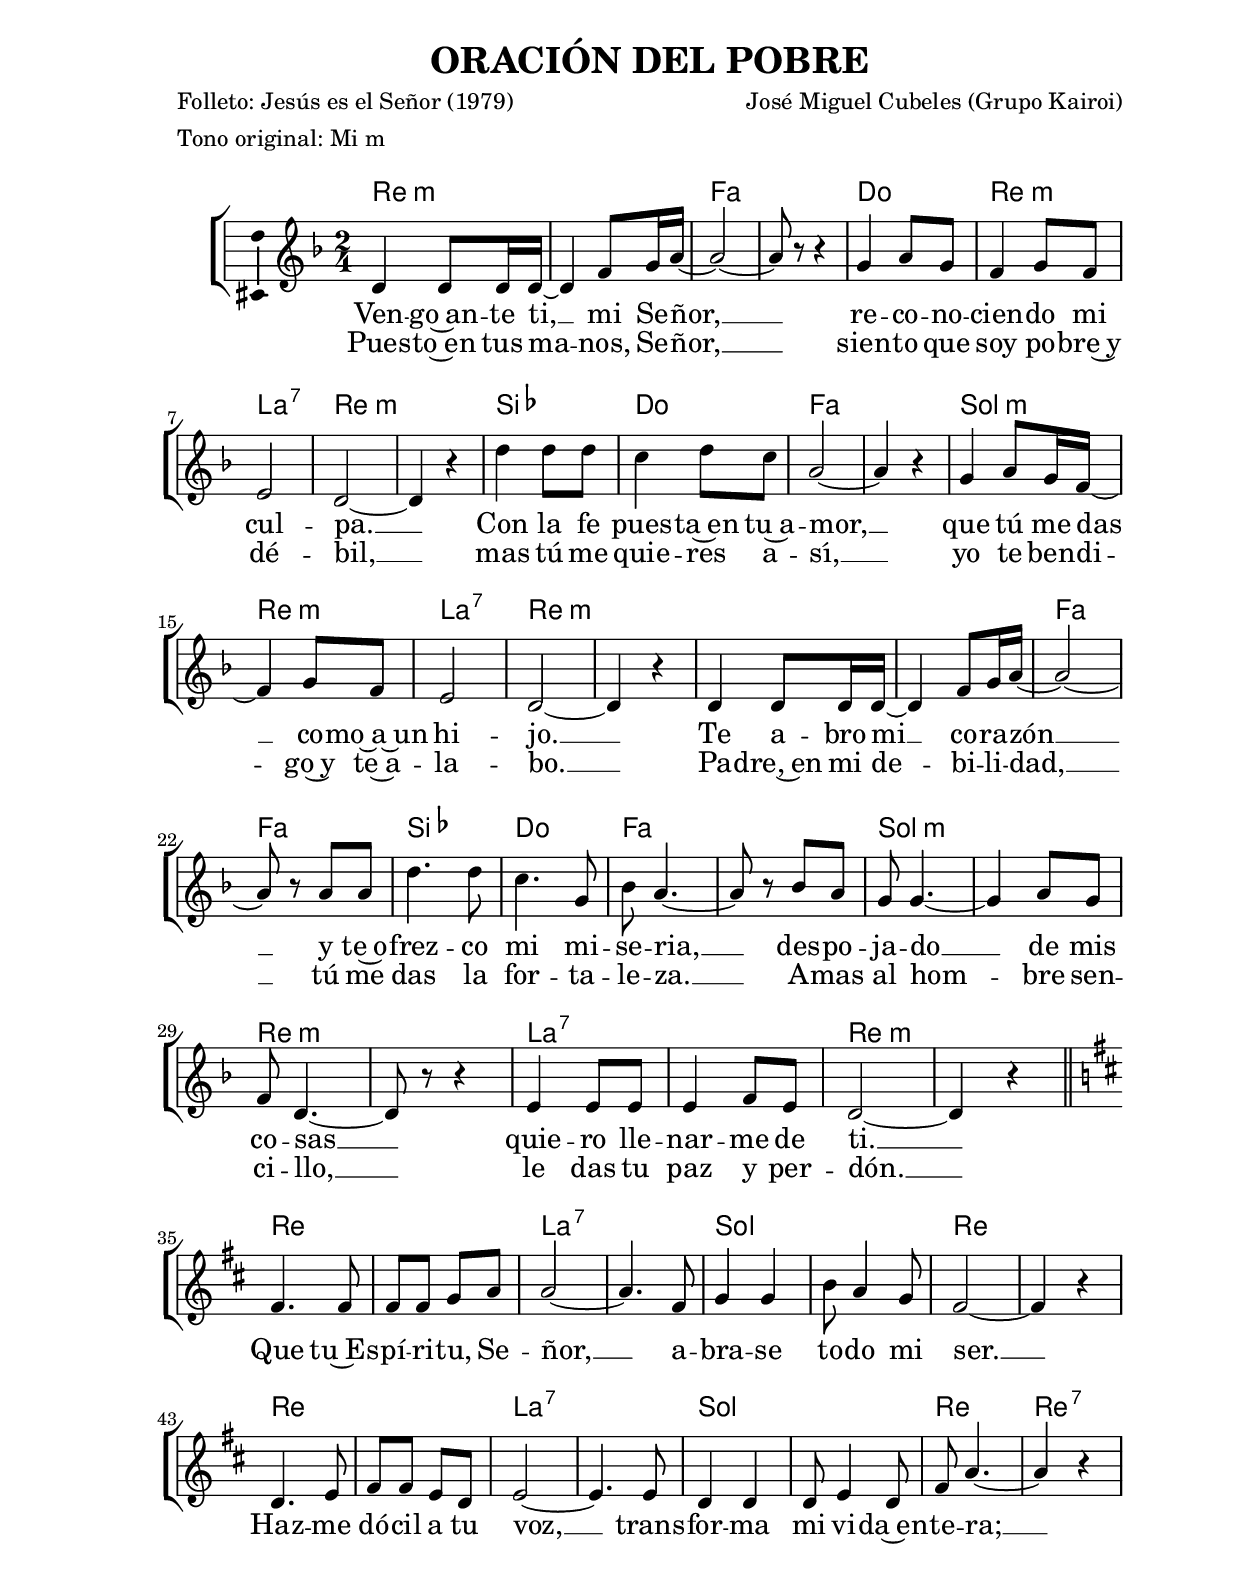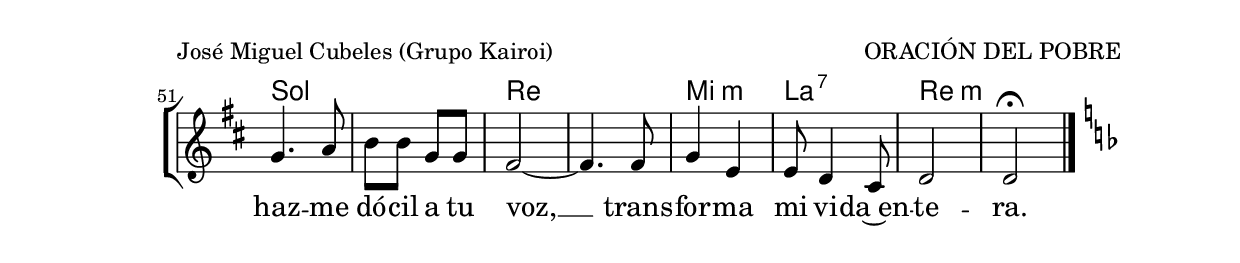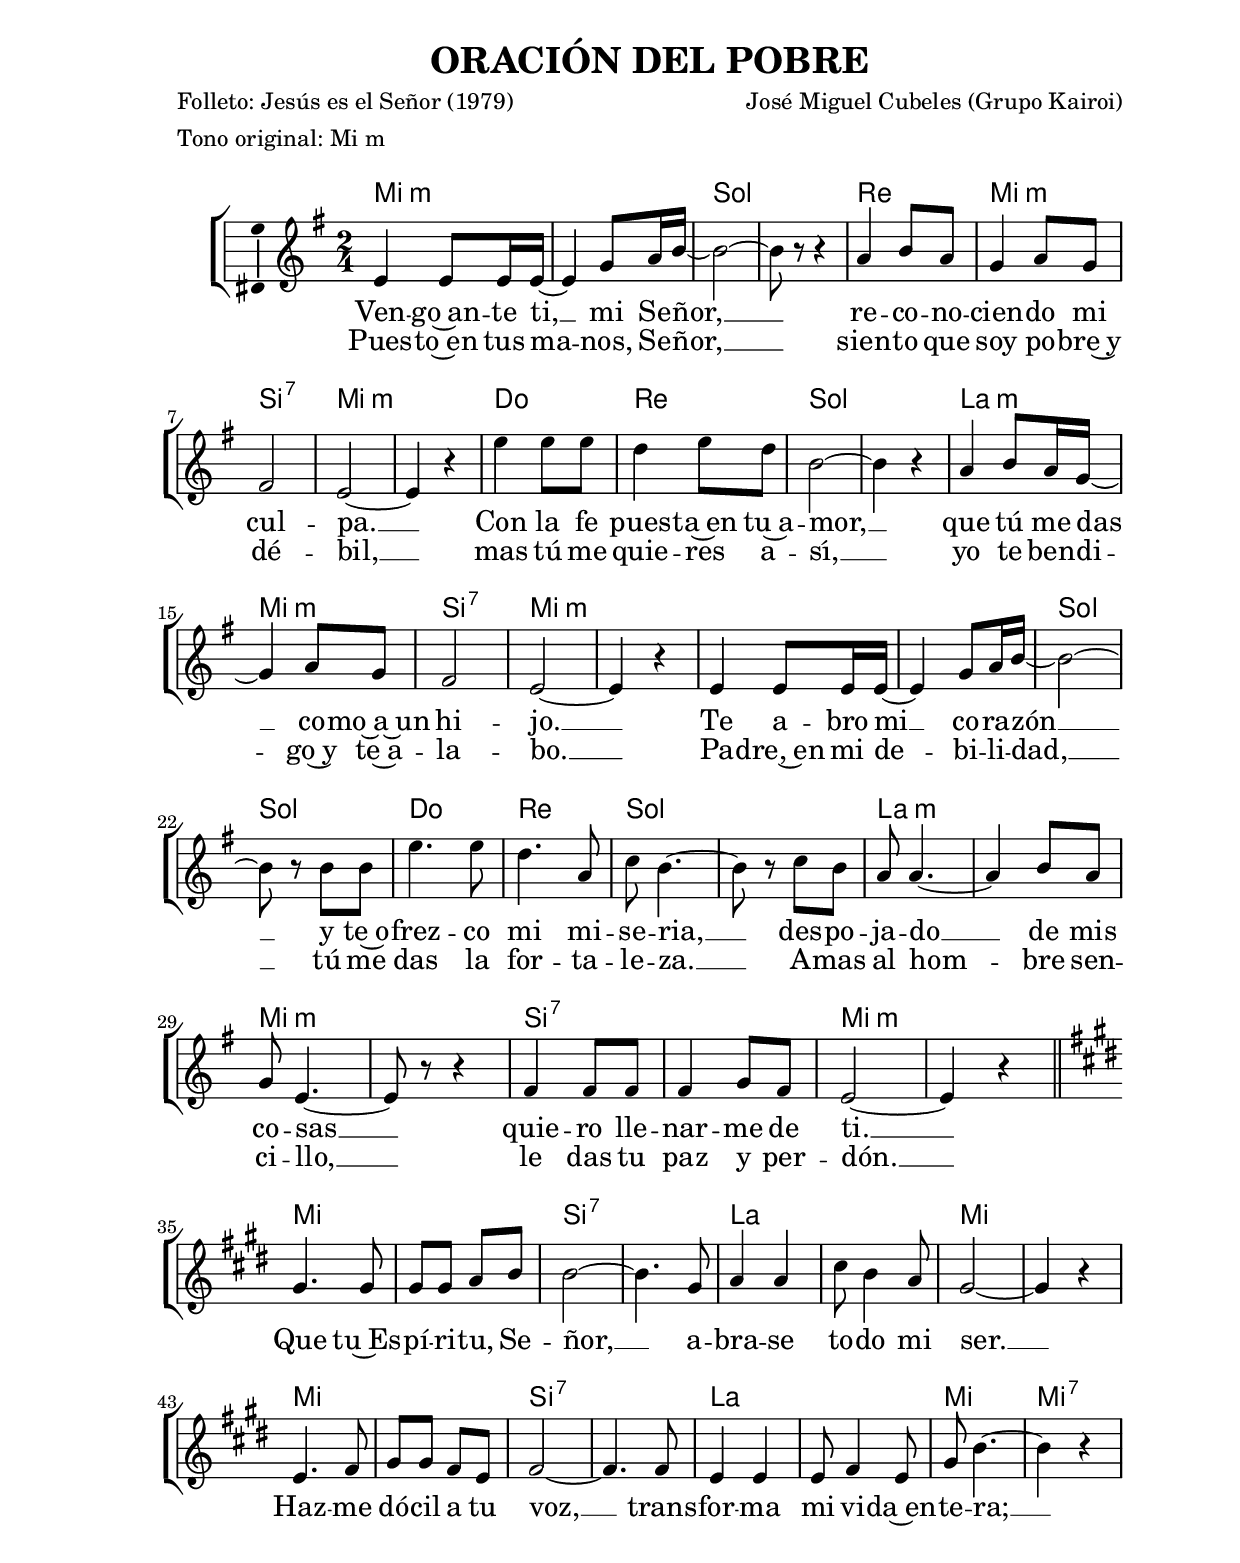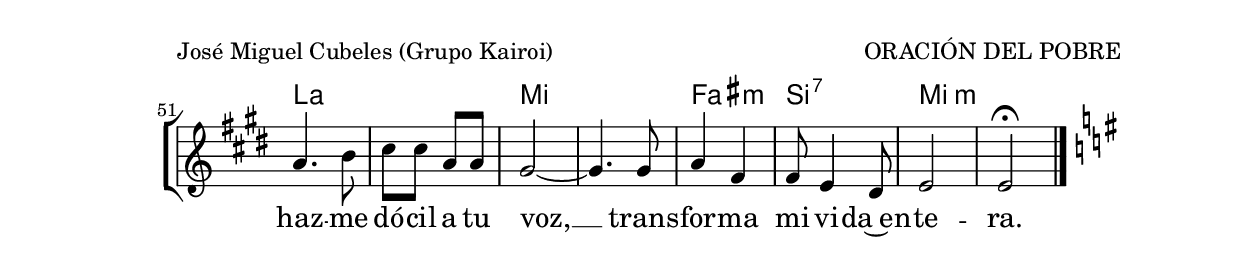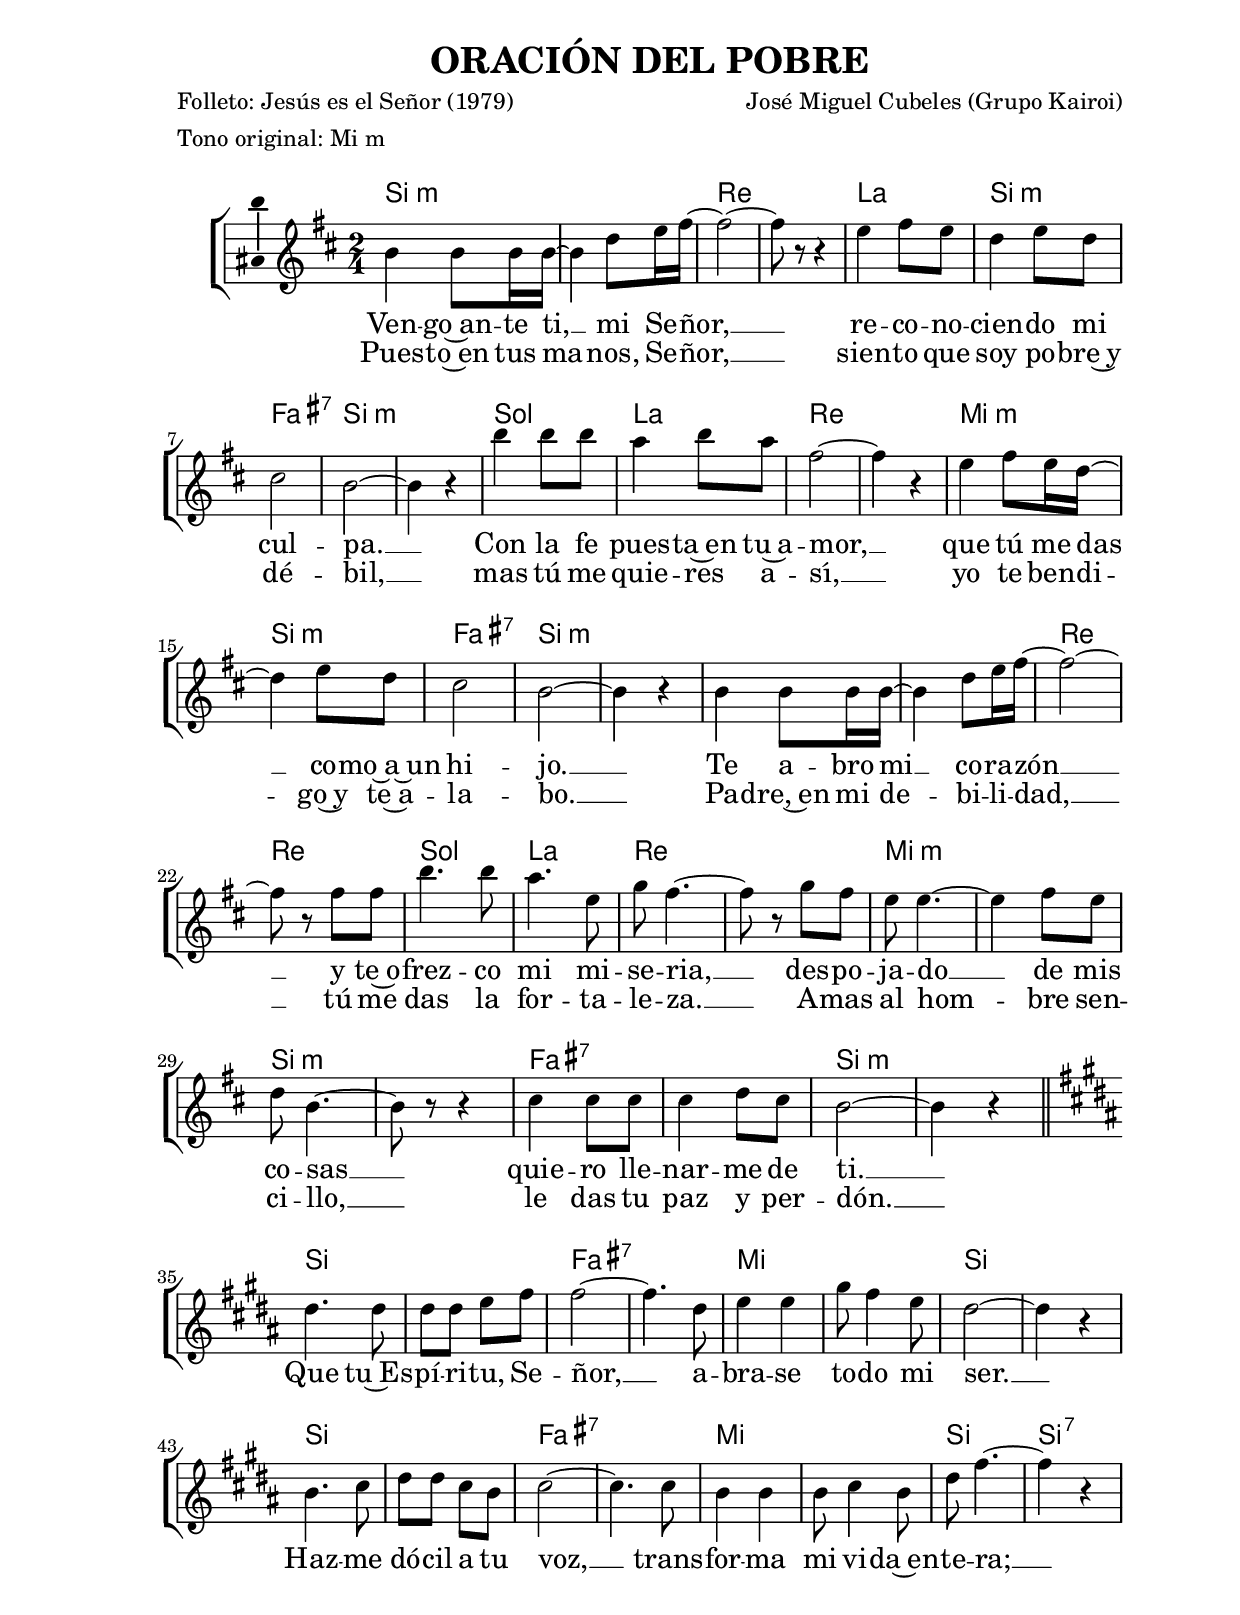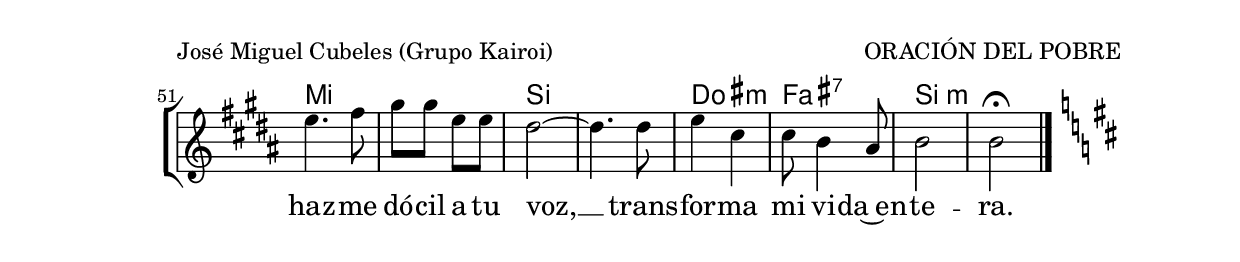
%
%para convertir .midi en .wav:
%timidity filename.midi -Ow -o finename.wav
%
%
%Para convertir de .wav a .mp3:
%lame -h -m j filename.wav
%
%
%para escuchar el midi:
%timidity nombrefichero.midi
%


%versión de lilypond para la que se ha escrito esta partitura:
\version "2.16.0"

	%Tamaño papel
	#(set-default-paper-size "a4")
	%Tamaño partitura
	#(set-global-staff-size 20)
	%No responde al pulsar sobre una nota
	#(ly:set-option 'point-and-click #f)

%parámetros del encabezamiento:
\header {
	title = "ORACIÓN DEL POBRE"
	subtitle = ""
	composer = "José Miguel Cubeles (Grupo Kairoi)"
	poet = "Folleto: Jesús es el Señor (1979)"
	meter = "Tono original: Mi m"
	arranger = ""
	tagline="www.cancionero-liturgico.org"
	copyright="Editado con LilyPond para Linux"
	}

%parámetros asociados al papel:
\paper  {
	oddHeaderMarkup = \markup {\fill-line { \on-the-fly #not-first-page \fromproperty #'header:title \on-the-fly #not-first-page \fromproperty #'header:composer }}
	evenHeaderMarkup = \markup {\fill-line { \fromproperty #'header:composer \fromproperty #'header:title }}
	#(set-paper-size "a4")
	print-page-number = ##f
	first-page-number = 1
	print-first-page-number = ##f
%	head-separation = 3.0 \cm
	top-margin = 2.0 \cm
%%%	bottom-margin = 0.5\cm
	bottom-margin = -2.0\cm
	left-margin = 3.0 \cm
	line-width = 16.0 \cm 
	indent = 8\mm
	interscoreline = 2.\mm
	between-system-space = 15\mm
%	para que las partituras no llenen la hoja:
	ragged-bottom = ##t
%	idem para la última hoja:
	ragged-last-bottom = ##f
%	para que las partituras llenen el ancho del papel:
	ragged-last = ##f
	after-title-space = 2.5 \cm
%page-count=1
%system-count=8

	%Flexible Vertical Spacing
%	markup-markup-spacing =
%	#'((basic-distance . 15) (minimum-distance . 15) (padding . 3))
	markup-system-spacing =
	#'((basic-distance . 15) (minimum-distance . 15) (padding . 3))
	system-system-spacing =
	#'((basic-distance . 15) (minimum-distance . 15) (padding . 3))
	score-system-spacing =
	#'((basic-distance . 15) (minimum-distance . 15) (padding . 5))
%	top-system-spacing = % header
%	#'((basic-distance . 8) (minimum-distance . 0) (padding . 0))
%	top-markup-spacing =
%	#'((basic-distance . 20) (minimum-distance . 20) (padding . 0))
	last-bottom-spacing = % footer
	#'((basic-distance . 5) (minimum-distance . 5) (padding . 0))
%	score-markup-spacing =
%	#'((basic-distance . 16) (minimum-distance . 13) (padding . 0))

	}


%parámetros que afectan a toda la partitura:
global =  {
	%clave de sol (G):
	\clef G
	\tempo 4=100
	\set Score.tempoHideNote = ##t
	}


acordes = {
	\italianChords
	\chordmode {
	\transpose d c {

e2:m e:m g g
d e:m b:7 e:m e:m
c d g g
a:m e:m b:7 e:m e:m
e:m e:m g g c d g g
a:m a:m e:m e:m
b:7 b:7 e:m e:m

e e b:7 b:7 a a e e
e e b:7 b:7 a a e e:7
a a e e fis:m b:7 e:m e:m
	}
	}
}

melodia = 
\transpose d c
{
	\relative c'{
	%armadura:
	\key e \minor

	\time 2/4

e4 e8 e16 e~
e4 g8 a16 b~
b2~
b8 r8 r4

a4 b8 a
g4 a8 g
fis2
e2~
e4 r4

e'4 e8 e
d4 e8 d
b2~
b4 r4

a4 b8 a16 g~
g4 a8 g
fis2
e2~
e4 r4

e4 e8 e16 e~
e4 g8 a16 b~
b2~
b8 r8 b8 b
e4. e8
d4. a8
c8 b4.~
b8 r8 c8 b
a8 a4.~
%%%%%%a8 r8 b8 a
a4 b8 a   %%%%MODIFICO ESTO AL INTRODUCIR LA SEGUNDA LETRA
g8 e4.~
e8 r8 r4

fis4 fis8 fis
fis4 g8 fis
e2~
e4 r4

\bar "||"
\break

	\key e \major

gis4. gis8
gis8 gis a b
b2~
b4. gis8
a4 a
cis8 b4 a8
gis2~
gis4 r4

e4. fis8
gis8 gis fis e
fis2~
fis4. fis8
e4 e
e8 fis4 e8
gis8 b4.~
b4 r4

\pageBreak

a4. b8
cis8 cis a a
gis2~
gis4. gis8
a4 fis
fis8 e4 dis8
e2 e2^\fermata

	\key e \minor

	\bar "|."
	}
	}


texto = \lyricmode {
Ven -- go~an -- te ti, __ mi Se -- ñor, __
re -- co -- no -- cien -- do mi cul -- pa. __
Con la fe pues -- ta~en tu~a -- mor, __
que tú me das __ co -- mo~a~un hi -- jo. __
Te a -- bro mi __ co -- ra -- zón __
y te~o -- frez -- co mi mi -- se -- ria, __
des -- po -- ja -- do __ de mis co -- sas __
quie -- ro lle -- nar -- me de ti. __

Que tu~Es -- pí -- ri -- tu, Se -- ñor, __
a -- bra -- se to -- do mi ser. __
Haz -- me dó -- cil a tu voz, __
trans -- for -- ma mi vi -- da~en -- te -- ra; __
haz -- me dó -- cil a tu voz, __
trans -- for -- ma mi vi -- da~en -- te -- ra.

	}

textodos = \lyricmode {
Pues -- to~en tus ma -- nos, Se -- ñor, __
sien -- to que soy po -- bre~y dé -- bil, __
mas tú me quie -- res a -- sı́, __
yo te ben -- di -- go~y te~a -- la -- bo. __
Pa -- dre,~en mi de -- bi -- li -- dad, __
tú me das la for -- ta -- le -- za. __
A -- mas al hom -- bre sen -- ci -- llo, __
le das tu paz y per -- dón. __

	}


acordesStaff = \context ChordNames = acordesStaff <<
	\set chordChanges = ##t
	\acordes
	>>


vozStaff = \context Voice = vozStaff
\with {\consists "Ambitus_engraver"}
<<
%	\set Staff.instrumentName = ""
%	\set Staff.shortInstrumentName = ""
%	\set Staff.midiInstrument = #"clarinet"
%	\set Staff.midiInstrument = #"cello"
	\set Staff.midiInstrument = #"flute"
%	\set Staff.midiInstrument = #"electric guitar (jazz)"
%	\set Staff.midiInstrument = #"english horn"
%	\set Staff.midiInstrument = #"violin"
%	\set Staff.midiInstrument = #"glockenspiel"
	\set Staff.midiMinimumVolume = #0.7
	\set Staff.midiMaximumVolume = #0.9
	\global
	\melodia
	>>

textoStaff = \context Lyrics = textoStaff <<
	\lyricsto vozStaff \texto
	>>

textodosStaff = \context Lyrics = textodosStaff <<
	\lyricsto vozStaff \textodos
	>>

\book {
	\score {
		\context ChoirStaff {
			\override StaffGroup.SystemStartBracket #'collapse-height = #1
			\override Score.SystemStartBar #'collapse-height = #1
			<<
			\acordesStaff
			\vozStaff
			\textoStaff
			\textodosStaff
			>>
			}
		\layout {
	    		\context {
				\Lyrics
				\override LyricText #'font-size = #2
				}
	   		 \context {
				\Score
				\override StaffSymbol #'staff-space = #(magstep +3)
				}
			}
		}
	\score {
		\unfoldRepeats
		\context ChoirStaff {
			<<
			\acordesStaff
			\vozStaff
			>>
			}
		\midi {
	  		\context {
	  			\Score
				tempoWholesPerMinute = #(ly:make-moment 70 4)
				}
			}
		}
	}



#(define output-suffix "C")
\book {
	\score {
		\context ChoirStaff {
			\override StaffGroup.SystemStartBracket #'collapse-height = #1
			\override Score.SystemStartBar #'collapse-height = #1
\transpose c d
			<<
			\acordesStaff
			\vozStaff
			\textoStaff
			\textodosStaff
			>>
			}
		\layout {
	    		\context {
				\Lyrics
				\override LyricText #'font-size = #2
				}
	   		 \context {
				\Score
				\override StaffSymbol #'staff-space = #(magstep +3)
				}
			}
		}
	}

#(define output-suffix "S")
\book {
	\score {
		\context ChoirStaff {
			\override StaffGroup.SystemStartBracket #'collapse-height = #1
			\override Score.SystemStartBar #'collapse-height = #1
\transpose c a
			<<
			\acordesStaff
			\vozStaff
			\textoStaff
			\textodosStaff
			>>
			}
		\layout {
	    		\context {
				\Lyrics
				\override LyricText #'font-size = #2
				}
	   		 \context {
				\Score
				\override StaffSymbol #'staff-space = #(magstep +3)
				}
			}
		}
	}


